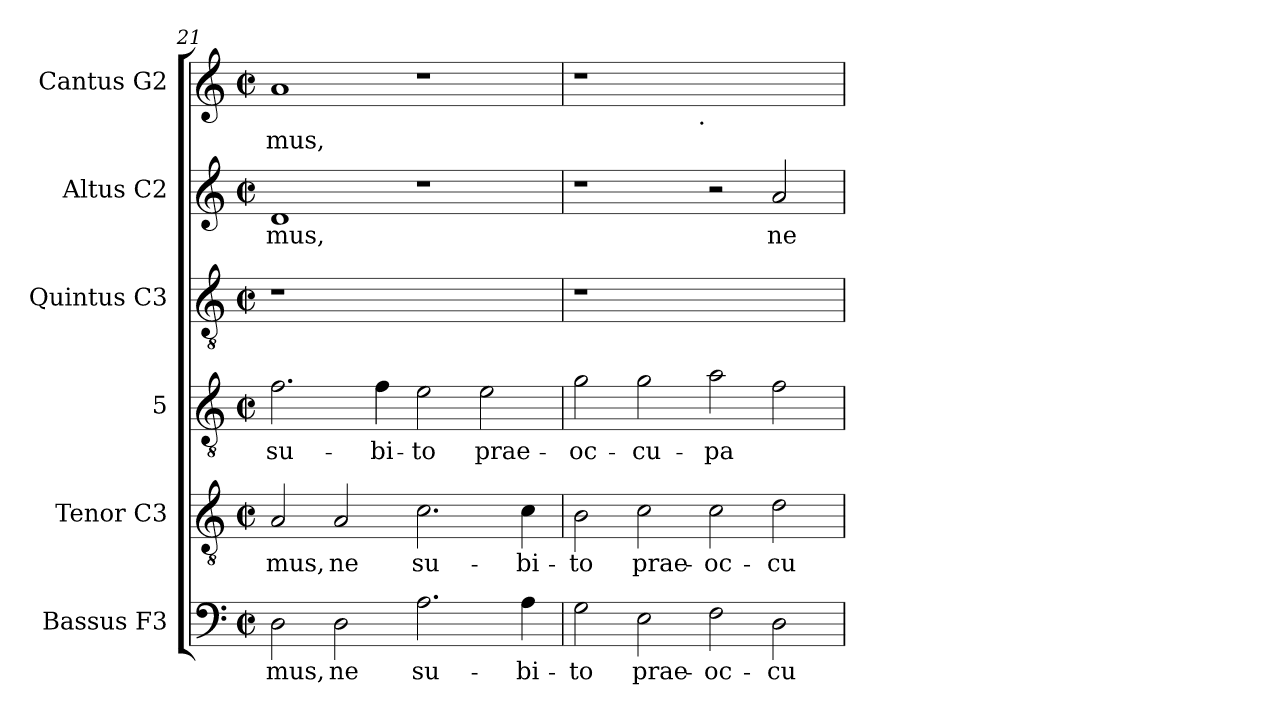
**kern	**text	**kern	**text	**kern	**text	**kern	**kern	**text	**kern	**text
*part6	*part6	*part5	*part5	*part4	*part4	*part3	*part2	*part2	*part1	*part1
*staff6	*staff6	*staff5	*staff5	*staff4	*staff4	*staff3	*staff2	*staff2	*staff1	*staff1
*I"Bassus  F3	*	*I"Tenor  C3	*	*I"5	*	*I"Quintus  C3	*I"Altus  C2	*	*I"Cantus  G2	*
*I'B	*	*I'T	*	*	*	*	*I'A	*	*I'C	*
*clefF4	*	*clefGv2	*	*clefGv2	*	*clefGv2	*clefG2	*	*clefG2	*
*k[]	*	*k[]	*	*k[]	*	*k[]	*k[]	*	*k[]	*
*C:	*	*C:	*	*C:	*	*C:	*C:	*	*C:	*
*M2/2	*	*M2/2	*	*M2/2	*	*M2/2	*M2/2	*	*M2/2	*
*met(c|)	*	*met(c|)	*	*met(c|)	*	*met(c|)	*met(c|)	*	*met(c|)	*
=21	=21	=21	=21	=21	=21	=21	=21	=21	=21	=21
!	!LO:LY:b:cj	!	!LO:LY:b:cj	!	!LO:LY:b:cj	!	!	!LO:LY:b:cj	!	!LO:LY:b:cj
2D\	-mus,	2A/	-mus,	2.f\	su-	1r	1d	-mus,	1a	-mus,
!	!LO:LY:b:cj	!	!LO:LY:b:cj	!	!	!	!	!	!	!
2D\	ne	2A/	ne	.	.	.	.	.	.	.
!	!	!	!	!	!LO:LY:b:cj	!	!	!	!	!
.	.	.	.	4f\	-bi-	.	.	.	.	.
!	!LO:LY:b:cj	!	!LO:LY:b:cj	!	!LO:LY:b:cj	!	!	!	!	!
2.A\	su-	2.c\	su-	2e\	-to	1ryy	1r	.	1r	.
!	!	!	!	!	!LO:LY:b:cj	!	!	!	!	!
.	.	.	.	2e\	prae-	.	.	.	.	.
!	!LO:LY:b:cj	!	!LO:LY:b:cj	!	!	!	!	!	!	!
4A\	-bi-	4c\	-bi-	.	.	.	.	.	.	.
=22	=22	=22	=22	=22	=22	=22	=22	=22	=22	=22
!	!LO:LY:b:cj	!	!LO:LY:b:cj	!	!LO:LY:b:cj	!	!	!	!	!
*	*	*	*	*	*	*	*	*	*^	*
2G\	-to	2B\	-to	2g\	-oc-	1r	1r	.	1r	2ryy	.
!	!LO:LY:b:cj	!	!LO:LY:b:cj	!	!LO:LY:b:cj	!	!	!	!	!	!
2E\	prae-	2c\	prae-	2g\	-cu-	.	.	.	.	4...ryy	.
!	!	!	!	!	!	!	!	!	!	!LO:TX:b:t=.	!
.	.	.	.	.	.	.	.	.	.	1ryy	.
!	!LO:LY:b:cj	!	!LO:LY:b:cj	!	!LO:LY:b:cj	!	!	!	!	!	!
2F\	-oc-	2c\	-oc-	2a\	-pa-	1ryy	2r	.	1ryy	.	.
!	!LO:LY:b:cj	!	!LO:LY:b:cj	!	!LO:LY:b:cj	!	!	!LO:LY:b:cj	!	!	!
2D\	-cu-	2d\	-cu-	2f\	--	.	2a/	ne	.	.	.
.	.	.	.	.	.	.	.	.	.	32ryy	.
*	*	*	*	*	*	*	*	*	*v	*v	*
=	=	=	=	=	=	=	=	=	=	=
*-	*-	*-	*-	*-	*-	*-	*-	*-	*-	*-
